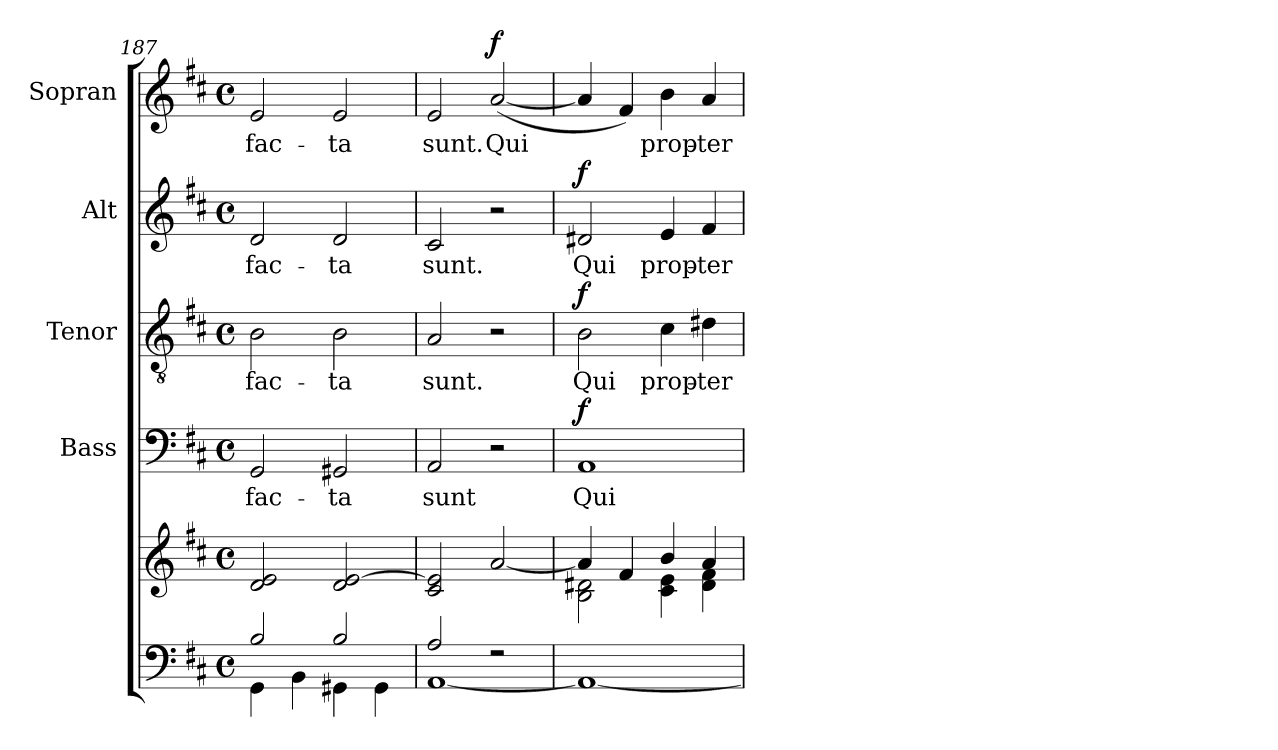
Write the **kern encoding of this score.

**kern	**kern	**kern	**text	**dynam	**kern	**text	**dynam	**kern	**text	**dynam	**kern	**text	**dynam
*part5	*part5	*part4	*part4	*part4	*part3	*part3	*part3	*part2	*part2	*part2	*part1	*part1	*part1
*staff6	*staff5	*staff4	*staff4	*staff4	*staff3	*staff3	*staff3	*staff2	*staff2	*staff2	*staff1	*staff1	*staff1
*	*	*I"Bass	*	*	*I"Tenor	*	*	*I"Alt	*	*	*I"Sopran	*	*
*	*	*I'B.	*	*	*I'T.	*	*	*I'A.	*	*	*I'S.	*	*
!!LO:LB:g=z
*clefF4	*clefG2	*clefF4	*	*	*clefGv2	*	*	*clefG2	*	*	*clefG2	*	*
*k[f#c#]	*k[f#c#]	*k[f#c#]	*	*	*k[f#c#]	*	*	*k[f#c#]	*	*	*k[f#c#]	*	*
*D:	*D:	*D:	*	*	*D:	*	*	*D:	*	*	*D:	*	*
*M4/4	*M4/4	*M4/4	*	*	*M4/4	*	*	*M4/4	*	*	*M4/4	*	*
*met(c)	*met(c)	*met(c)	*	*	*met(c)	*	*	*met(c)	*	*	*met(c)	*	*
=187	=187	=187	=187	=187	=187	=187	=187	=187	=187	=187	=187	=187	=187
*^	*	*	*	*	*	*	*	*	*	*	*	*	*
!	!	!	!	!LO:LY:b	!	!	!LO:LY:b	!	!	!LO:LY:b	!	!	!LO:LY:b	!
2B/	4GG\	2d/ 2e/	2GG/	fac-	.	2B\	fac-	.	2d/	fac-	.	2e/	fac-	.
.	4BB\	.	.	.	.	.	.	.	.	.	.	.	.	.
!	!	!	!	!LO:LY:b	!	!	!LO:LY:b	!	!	!LO:LY:b	!	!	!LO:LY:b	!
2B/	4GG#X\	2d/ [2e/	2GG#X/	-ta	.	2B\	-ta	.	2d/	-ta	.	2e/	-ta	.
.	4GG#\	.	.	.	.	.	.	.	.	.	.	.	.	.
=188	=188	=188	=188	=188	=188	=188	=188	=188	=188	=188	=188	=188	=188	=188
!	!	!	!	!LO:LY:b	!	!	!LO:LY:b	!	!	!LO:LY:b	!	!	!LO:LY:b	!
2A/	[<1AA	2c#/ 2e/]	2AA/	sunt	.	2A/	sunt.	.	2c#/	sunt.	.	2e/	sunt.	.
!	!	!	!	!	!	!	!	!	!	!	!	!	!LO:LY:b	!LO:DY:a
2rF	.	[2a/	2r	.	.	2r	.	.	2r	.	.	(<[2a/	Qui	f
*v	*v	*	*	*	*	*	*	*	*	*	*	*	*	*
=189	=189	=189	=189	=189	=189	=189	=189	=189	=189	=189	=189	=189	=189
*	*^	*	*	*	*	*	*	*	*	*	*	*	*
!	!	!	!	!LO:LY:b	!LO:DY:a	!	!LO:LY:b	!LO:DY:a	!	!LO:LY:b	!LO:DY:a	!	!	!
1AA_	4a/]	2B\ 2d#X\	1AA	Qui	f	2B\	Qui	f	2d#X/	Qui	f	4a/]	.	.
.	4f#/	.	.	.	.	.	.	.	.	.	.	4f#/)	.	.
!	!	!	!	!	!	!	!LO:LY:b	!	!	!LO:LY:b	!	!	!LO:LY:b	!
.	4b/	4c#\ 4e\	.	.	.	4c#\	prop-	.	4e/	prop-	.	4b\	prop-	.
!	!	!	!	!	!	!	!LO:LY:b	!	!	!LO:LY:b	!	!	!LO:LY:b	!
.	4a/	4d#\ 4f#\	.	.	.	4d#X\	-ter	.	4f#/	-ter	.	4a/	-ter	.
*	*v	*v	*	*	*	*	*	*	*	*	*	*	*	*
=	=	=	=	=	=	=	=	=	=	=	=	=	=
*-	*-	*-	*-	*-	*-	*-	*-	*-	*-	*-	*-	*-	*-
